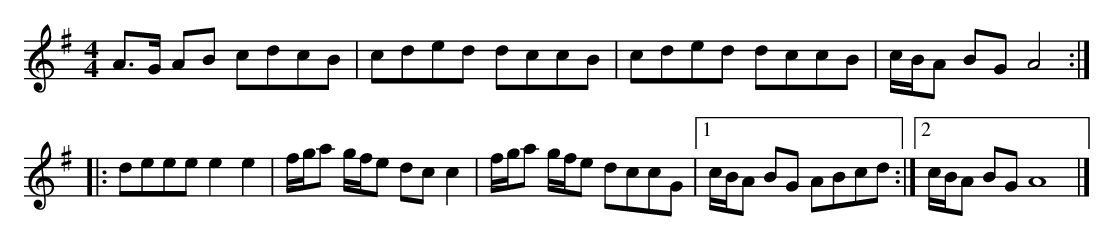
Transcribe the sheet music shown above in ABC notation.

X:1
M:4/4
L:1/8
K:Ador
A>G AB cdcB|cded dccB|cded dccB|c/B/A BG A4:|
|:deee e2 e2|f/g/a g/f/e dc c2|f/g/a g/f/e dccG|1 c/B/A BG ABcd:|2 c/B/A BG A8|]
